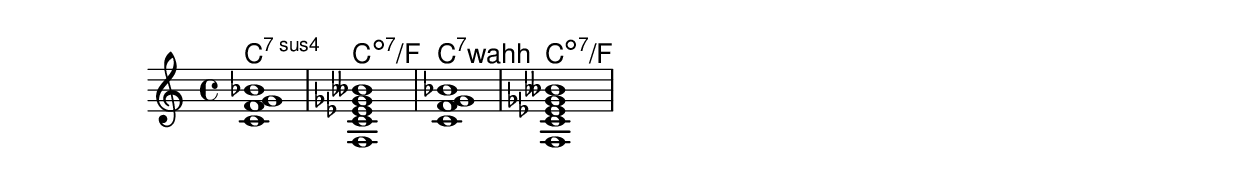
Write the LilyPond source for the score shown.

%%  Do not edit this file; it is auto-generated from LSR!
\version "2.10.12"

\header { texidoc = "
The property @code{chordNameExceptions} can used to store a list of
special notations for specific chords. 
" }

% 7sus4 denoted with ^7 wahh
chExceptionMusic = {
  <c f g bes>1-\markup { \super "7" "wahh" }
}

% add to existing exceptions.
chExceptions = #(append
  (sequential-music-to-chord-exceptions chExceptionMusic #t)
  ignatzekExceptions)

theMusic = \chordmode {
  c:7sus4 c:dim7/+f
  \set chordNameExceptions = #chExceptions
  c:7sus4 c:dim7/+f
}

\layout {
  ragged-right = ##t 
}

<< \context ChordNames \theMusic
   \context Voice \theMusic
>>  

